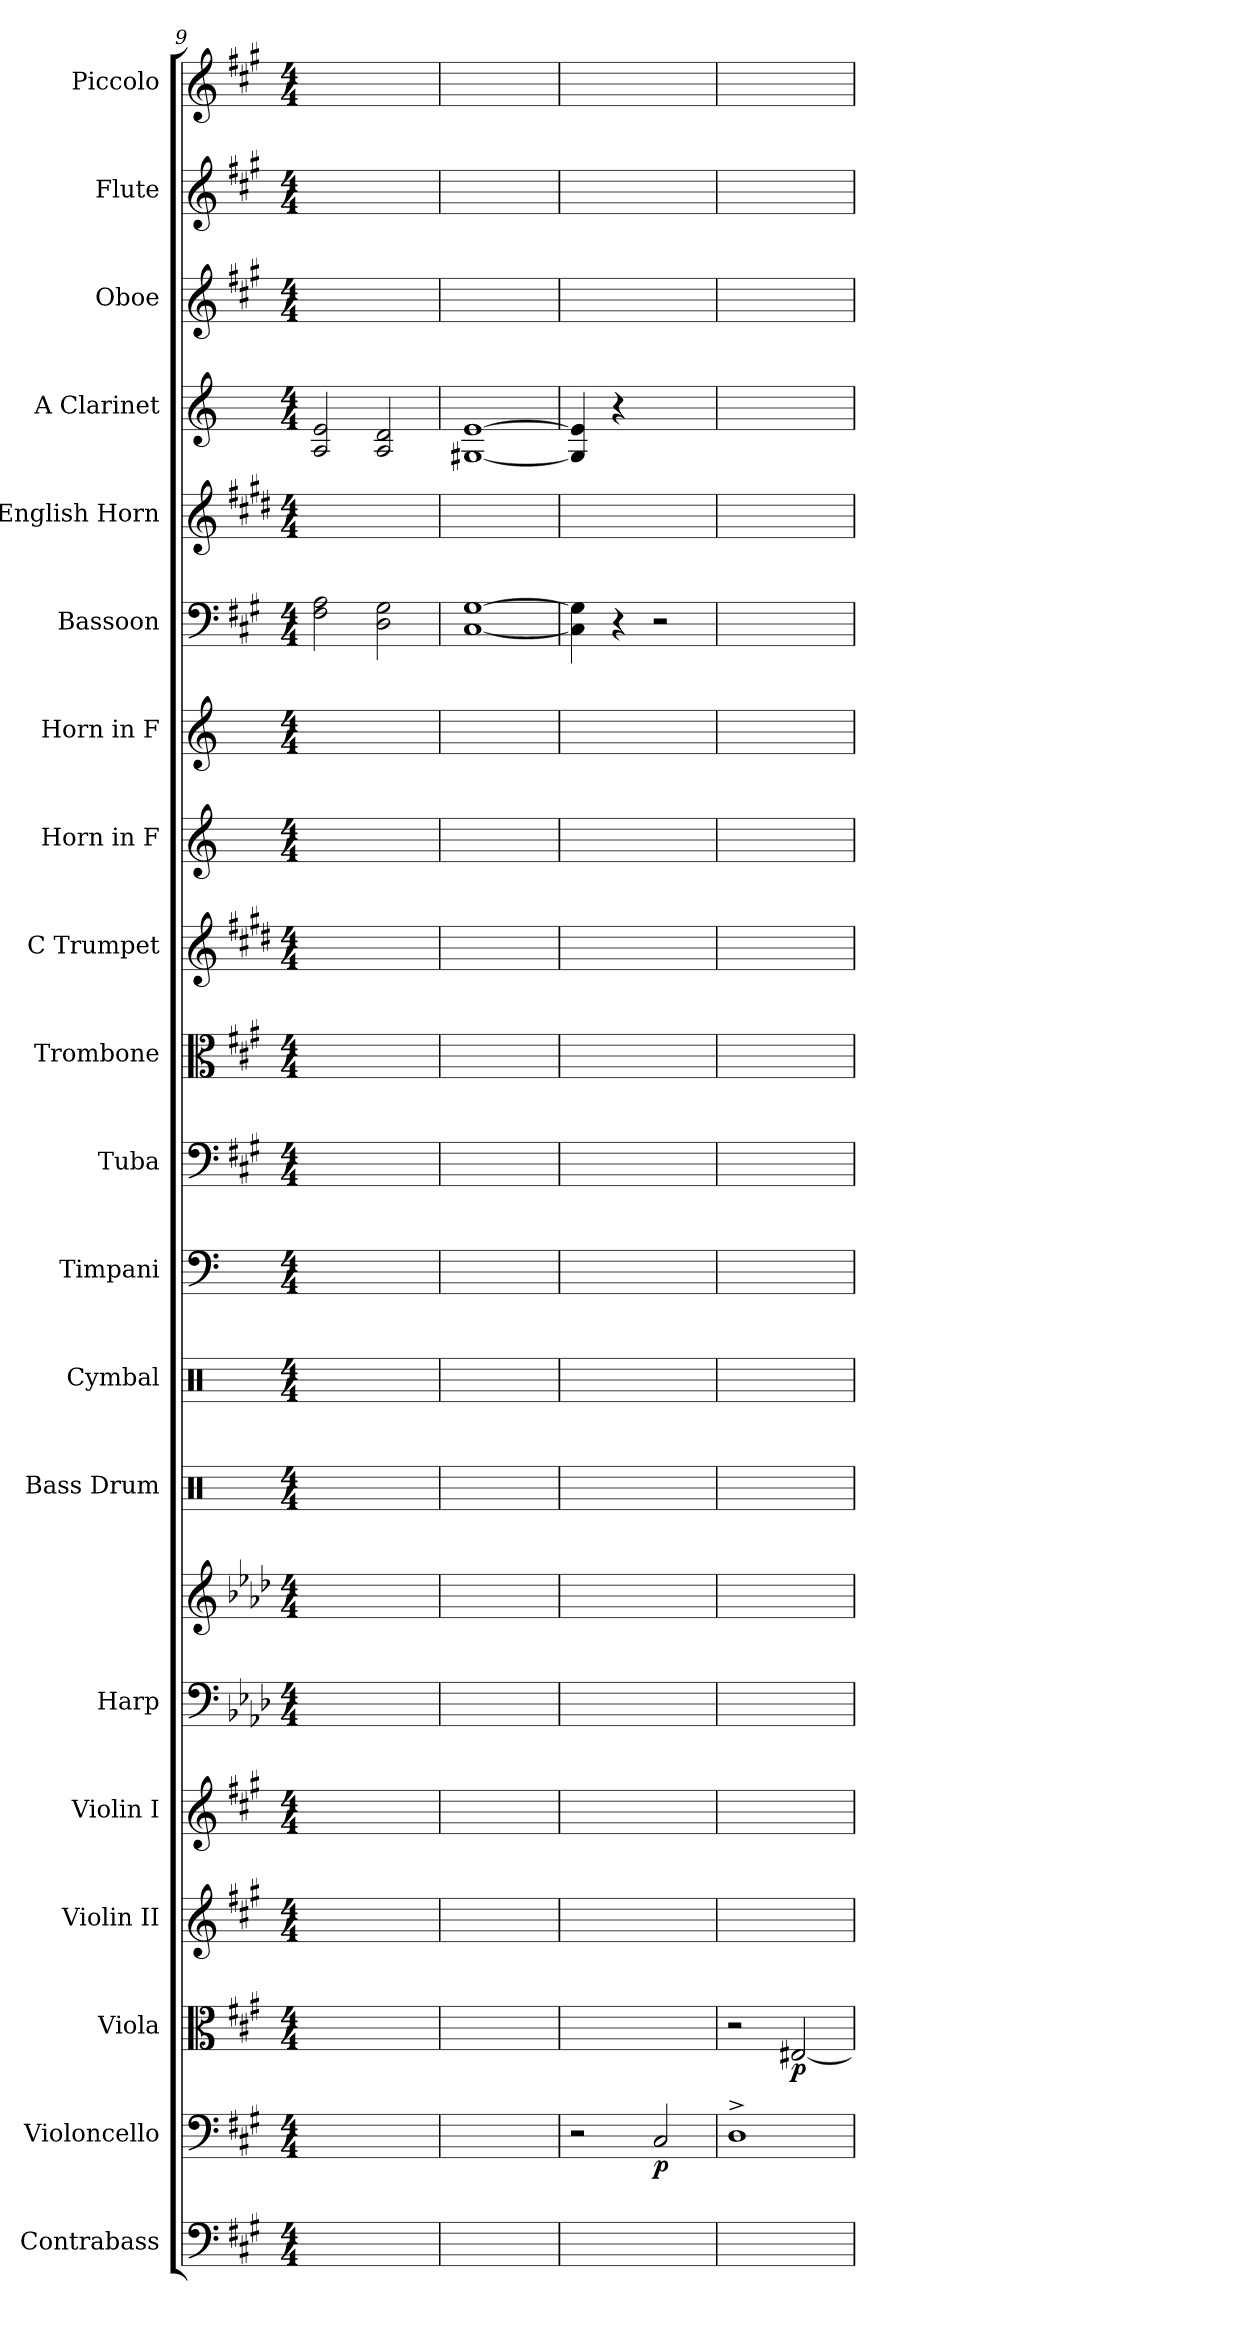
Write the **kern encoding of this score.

**kern	**kern	**dynam	**kern	**dynam	**kern	**kern	**kern	**kern	**kern	**kern	**kern	**kern	**kern	**kern	**kern	**kern	**kern	**kern	**kern	**kern	**kern	**kern
*part20	*part19	*part19	*part18	*part18	*part17	*part16	*part15	*part15	*part14	*part13	*part12	*part11	*part10	*part9	*part8	*part7	*part6	*part5	*part4	*part3	*part2	*part1
*staff21	*staff20	*staff20	*staff19	*staff19	*staff18	*staff17	*staff16	*staff15	*staff14	*staff13	*staff12	*staff11	*staff10	*staff9	*staff8	*staff7	*staff6	*staff5	*staff4	*staff3	*staff2	*staff1
*I"Contrabass	*I"Violoncello	*	*I"Viola	*	*I"Violin II	*I"Violin I	*I"Harp	*	*I"Bass Drum	*I"Cymbal	*I"Timpani	*I"Tuba	*I"Trombone	*I"C Trumpet	*I"Horn in F	*I"Horn in F	*I"Bassoon	*I"English Horn	*I"A Clarinet	*I"Oboe	*I"Flute	*I"Piccolo
*I'Cb.	*I'Vlc.	*	*I'Vla.	*	*I'Vln.II	*I'Vln.I	*I'Hrp.	*	*I'B. Dr.	*I'Cym.	*I'Timp.	*I'Tba.	*I'Trb.	*I'C Tpt.	*	*	*I'Bsn.	*I'E. Hn.	*I'A Cl.	*I'Ob.	*I'Fl.	*I'Picc.
*clefF4	*clefF4	*	*clefC3	*	*clefG2	*clefG2	*clefF4	*clefG2	*clefX	*clefX	*clefF4	*clefF4	*clefC3	*clefG2	*clefG2	*clefG2	*clefF4	*clefG2	*clefG2	*clefG2	*clefG2	*clefG2
*ITrd7c12	*	*	*	*	*	*	*	*	*	*	*	*	*	*	*ITrd4c7	*ITrd4c7	*	*ITrd4c7	*ITrd2c3	*	*	*ITrd-7c-12
*k[f#c#g#]	*k[f#c#g#]	*	*k[f#c#g#]	*	*k[f#c#g#]	*k[f#c#g#]	*k[b-e-a-d-]	*k[b-e-a-d-]	*k[]	*k[]	*k[]	*k[f#c#g#]	*k[f#c#g#]	*k[f#c#g#d#]	*k[b-]	*k[b-]	*k[f#c#g#]	*k[f#c#g#]	*k[f#c#g#]	*k[f#c#g#]	*k[f#c#g#]	*k[f#c#g#]
*M4/4	*M4/4	*	*M4/4	*	*M4/4	*M4/4	*M4/4	*M4/4	*M4/4	*M4/4	*M4/4	*M4/4	*M4/4	*M4/4	*M4/4	*M4/4	*M4/4	*M4/4	*M4/4	*M4/4	*M4/4	*M4/4
=9	=9	=9	=9	=9	=9	=9	=9	=9	=9	=9	=9	=9	=9	=9	=9	=9	=9	=9	=9	=9	=9	=9
1ryy	1ryy	.	1ryy	.	1ryy	1ryy	1ryy	1ryy	1ryy	1ryy	1ryy	1ryy	1ryy	1ryy	1ryy	1ryy	2F#\ 2A\	1ryy	2F#/ 2c#/	1ryy	1ryy	1ryy
.	.	.	.	.	.	.	.	.	.	.	.	.	.	.	.	.	2D\ 2G#\	.	2F#/ 2B/	.	.	.
=10	=10	=10	=10	=10	=10	=10	=10	=10	=10	=10	=10	=10	=10	=10	=10	=10	=10	=10	=10	=10	=10	=10
1ryy	1ryy	.	1ryy	.	1ryy	1ryy	1ryy	1ryy	1ryy	1ryy	1ryy	1ryy	1ryy	1ryy	1ryy	1ryy	[1C# [1G#	1ryy	[1E#X [1c#	1ryy	1ryy	1ryy
=11	=11	=11	=11	=11	=11	=11	=11	=11	=11	=11	=11	=11	=11	=11	=11	=11	=11	=11	=11	=11	=11	=11
1ryy	2r	.	1ryy	.	1ryy	1ryy	1ryy	1ryy	1ryy	1ryy	1ryy	1ryy	1ryy	1ryy	1ryy	1ryy	4C#\] 4G#\]	1ryy	4E#/] 4c#/]	1ryy	1ryy	1ryy
.	.	.	.	.	.	.	.	.	.	.	.	.	.	.	.	.	4r	.	4r	.	.	.
!	!	!LO:DY:b	!	!	!	!	!	!	!	!	!	!	!	!	!	!	!	!	!	!	!	!
.	2C#/	p	.	.	.	.	.	.	.	.	.	.	.	.	.	.	2r	.	2ryy	.	.	.
=12	=12	=12	=12	=12	=12	=12	=12	=12	=12	=12	=12	=12	=12	=12	=12	=12	=12	=12	=12	=12	=12	=12
1ryy	1D^	.	2r	.	1ryy	1ryy	1ryy	1ryy	1ryy	1ryy	1ryy	1ryy	1ryy	1ryy	1ryy	1ryy	1ryy	1ryy	1ryy	1ryy	1ryy	1ryy
!	!	!	!	!LO:DY:b	!	!	!	!	!	!	!	!	!	!	!	!	!	!	!	!	!	!
.	.	.	[2E#X/	p	.	.	.	.	.	.	.	.	.	.	.	.	.	.	.	.	.	.
=	=	=	=	=	=	=	=	=	=	=	=	=	=	=	=	=	=	=	=	=	=	=
*-	*-	*-	*-	*-	*-	*-	*-	*-	*-	*-	*-	*-	*-	*-	*-	*-	*-	*-	*-	*-	*-	*-
